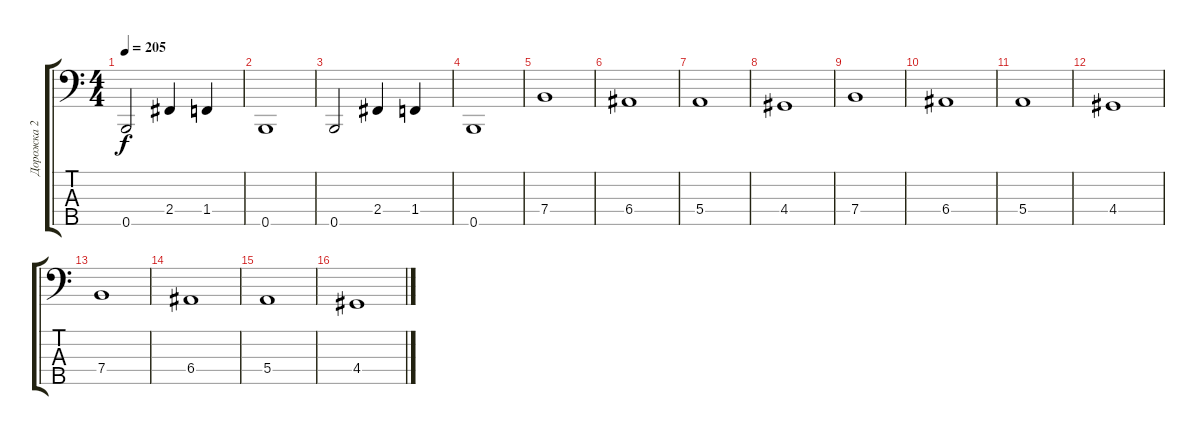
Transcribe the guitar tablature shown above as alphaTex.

\track ("Дорожка 2" "Дорожка 2") {instrument electricbasspick}
\staff {score tabs}
\tuning (G2 D2 A1 E1 B0) {hide}
\ts (4 4)
\tempo 205
\clef f4
\ks c
0.5.2{dy f} 2.4.4 1.4.4 |
0.5.1 |
0.5.2 2.4.4 1.4.4 |
0.5.1 |
7.4.1 |
6.4.1 |
5.4.1 |
4.4.1 |
7.4.1 |
6.4.1 |
5.4.1 |
4.4.1 |
7.4.1 |
6.4.1 |
5.4.1 |
4.4.1
